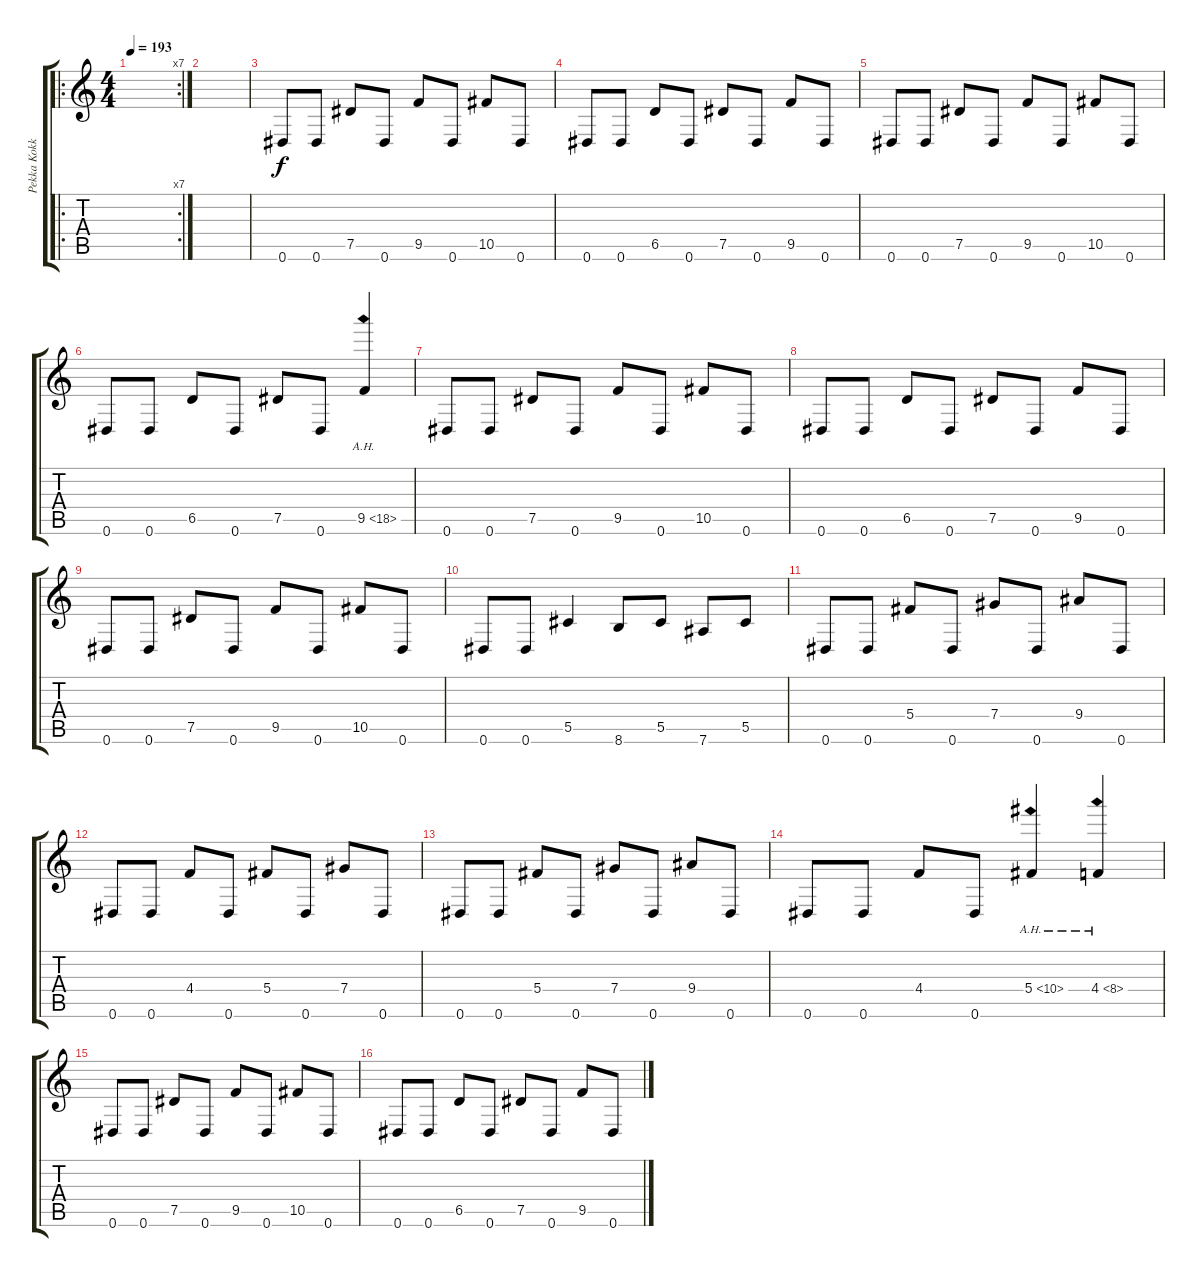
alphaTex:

\track ("Pekka Kokko" "Pekka Kokk") {instrument distortionguitar}
\staff {score tabs}
\tuning (Eb4 Bb3 Gb3 Db3 Ab2 Eb2) {hide}
\ro
\rc 7
\ts (4 4)
\tempo 193
\clef g2
\ks c
|
|
0.6.8 0.6.8 7.5.8 0.6.8 9.5.8 0.6.8 10.5.8 0.6.8 |
0.6.8 0.6.8 6.5.8 0.6.8 7.5.8 0.6.8 9.5.8 0.6.8 |
0.6.8 0.6.8 7.5.8 0.6.8 9.5.8 0.6.8 10.5.8 0.6.8 |
0.6.8 0.6.8 6.5.8 0.6.8 7.5.8 0.6.8 9.5{ah 9}.4 |
0.6.8 0.6.8 7.5.8 0.6.8 9.5.8 0.6.8 10.5.8 0.6.8 |
0.6.8 0.6.8 6.5.8 0.6.8 7.5.8 0.6.8 9.5.8 0.6.8 |
0.6.8 0.6.8 7.5.8 0.6.8 9.5.8 0.6.8 10.5.8 0.6.8 |
0.6.8 0.6.8 5.5.4 8.6.8 5.5.8 7.6.8 5.5.8 |
0.6.8 0.6.8 5.4.8 0.6.8 7.4.8 0.6.8 9.4.8 0.6.8 |
0.6.8 0.6.8 4.4.8 0.6.8 5.4.8 0.6.8 7.4.8 0.6.8 |
0.6.8 0.6.8 5.4.8 0.6.8 7.4.8 0.6.8 9.4.8 0.6.8 |
0.6.8 0.6.8 4.4.8 0.6.8 5.4{ah 5}.4 4.4{ah 4}.4 |
0.6.8 0.6.8 7.5.8 0.6.8 9.5.8 0.6.8 10.5.8 0.6.8 |
0.6.8 0.6.8 6.5.8 0.6.8 7.5.8 0.6.8 9.5.8 0.6.8
